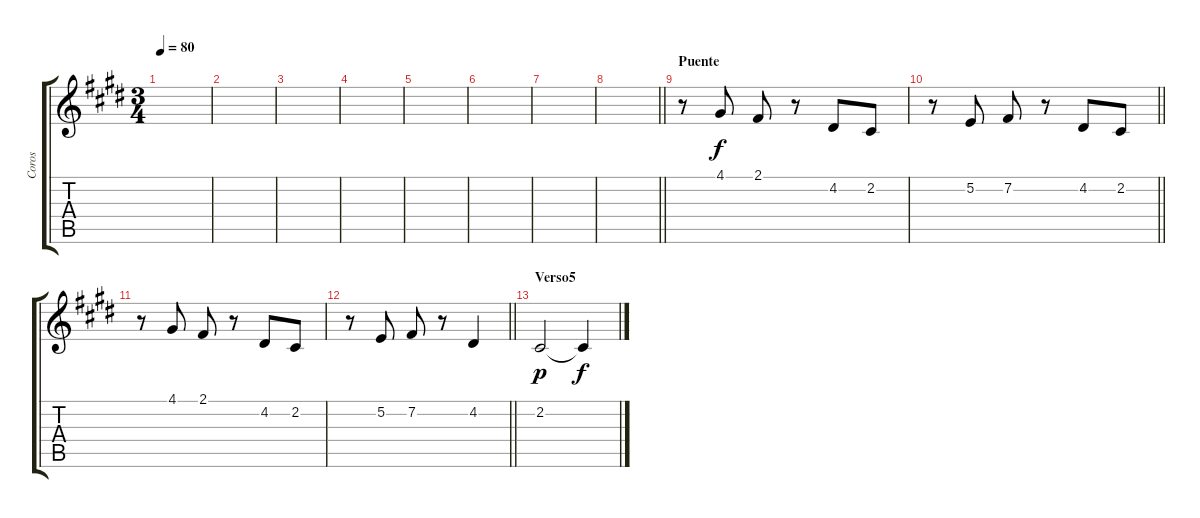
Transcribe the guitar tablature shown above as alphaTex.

\track ("Coros" "Coros") {instrument choiraahs}
\staff {score tabs}
\tuning (E4 B3 G3 D3 A2 E2) {hide}
\ts (3 4)
\tempo 80
\clef g2
\ks c#minor
|
|
|
|
|
|
|
\barLineRight lightlight
|
\section ("" "Puente")
r.8 4.1.8{dy f} 2.1.8 r.8 4.2.8 2.2.8 |
\barLineRight lightlight
r.8 5.2.8 7.2.8 r.8 4.2.8 2.2.8 |
r.8 4.1.8 2.1.8 r.8 4.2.8 2.2.8 |
\barLineRight lightlight
r.8 5.2.8 7.2.8 r.8 4.2.4 |
\section ("" "Verso5")
2.2.2{dy p} 2.2{t}.4{dy f}
